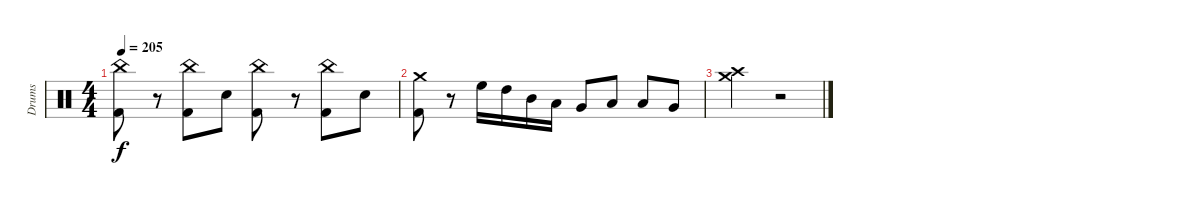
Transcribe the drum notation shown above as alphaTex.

\track ("Drums" "Drums") {instrument percussion}
\staff {score}
\articulation defaults
\ts (4 4)
\tempo 205
\clef neutral
\ks c
("China (hit)" "Kick (hit) 2").8{dy f} r.8 ("China (hit)" "Kick (hit) 2").8 "Electric Snare (hit)".8 ("China (hit)" "Kick (hit) 2").8 r.8 ("China (hit)" "Kick (hit) 2").8 "Electric Snare (hit)".8 |
("Crash medium (hit)" "Kick (hit) 2").8 r.8 "High Floor Tom (hit)".16 "High Tom (hit)".16 "Mid Tom (hit)".16 "Low Tom (hit)".16 "Very Low Tom (hit)".8 "Low Floor Tom (hit)".8 "Low Tom (hit)".8 "Very Low Tom (hit)".8 |
("Crash medium (hit)" "Crash high (hit)").2 r.2
